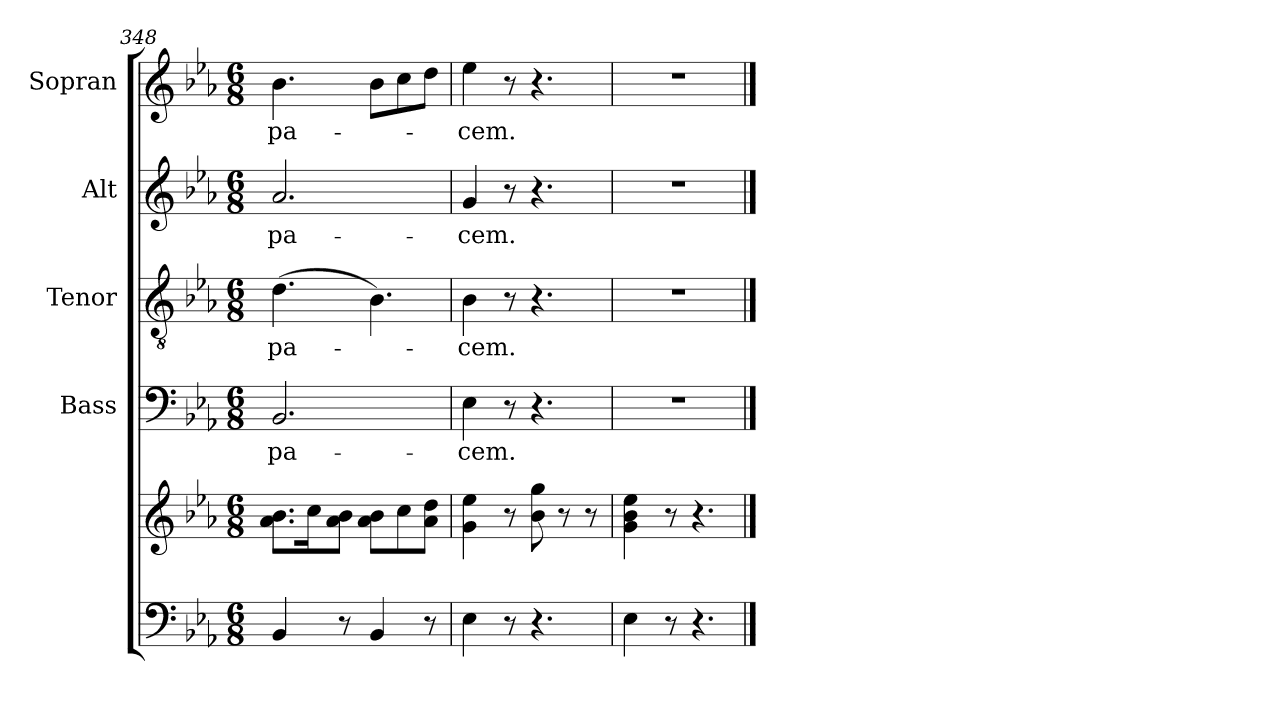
**kern	**kern	**kern	**text	**kern	**text	**kern	**text	**kern	**text
*part5	*part5	*part4	*part4	*part3	*part3	*part2	*part2	*part1	*part1
*staff6	*staff5	*staff4	*staff4	*staff3	*staff3	*staff2	*staff2	*staff1	*staff1
*	*	*I"Bass	*	*I"Tenor	*	*I"Alt	*	*I"Sopran	*
*	*	*I'B.	*	*I'T.	*	*I'A.	*	*I'S.	*
*clefF4	*clefG2	*clefF4	*	*clefGv2	*	*clefG2	*	*clefG2	*
*k[b-e-a-]	*k[b-e-a-]	*k[b-e-a-]	*	*k[b-e-a-]	*	*k[b-e-a-]	*	*k[b-e-a-]	*
*E-:	*E-:	*E-:	*	*E-:	*	*E-:	*	*E-:	*
*M6/8	*M6/8	*M6/8	*	*M6/8	*	*M6/8	*	*M6/8	*
=348	=348	=348	=348	=348	=348	=348	=348	=348	=348
!	!	!	!LO:LY:b	!	!LO:LY:b	!	!LO:LY:b	!	!LO:LY:b
4BB-/	8.a-\ 8.b-\L	2.BB-/	pa-	(>4.d\	pa-	2.a-/	pa-	4.b-\	pa-
.	16cc\k	.	.	.	.	.	.	.	.
8r	8a-\ 8b-\J	.	.	.	.	.	.	.	.
4BB-/	8a-\ 8b-\L	.	.	4.B-\)	.	.	.	8b-\L	.
.	8cc\	.	.	.	.	.	.	8cc\	.
8r	8a-\ 8dd\J	.	.	.	.	.	.	8dd\J	.
=349	=349	=349	=349	=349	=349	=349	=349	=349	=349
!	!	!	!LO:LY:b	!	!LO:LY:b	!	!LO:LY:b	!	!LO:LY:b
4E-\	4g\ 4ee-\	4E-\	-cem.	4B-\	-cem.	4g/	-cem.	4ee-\	-cem.
8r	8r	8r	.	8r	.	8r	.	8r	.
4.r	8b-\ 8gg\	4.r	.	4.r	.	4.r	.	4.r	.
.	8r	.	.	.	.	.	.	.	.
.	8r	.	.	.	.	.	.	.	.
=350	=350	=350	=350	=350	=350	=350	=350	=350	=350
4E-\	4g\ 4b-\ 4ee-\	2.r	.	2.r	.	2.r	.	2.r	.
8r	8r	.	.	.	.	.	.	.	.
4.r	4.r	.	.	.	.	.	.	.	.
==	==	==	==	==	==	==	==	==	==
*-	*-	*-	*-	*-	*-	*-	*-	*-	*-
